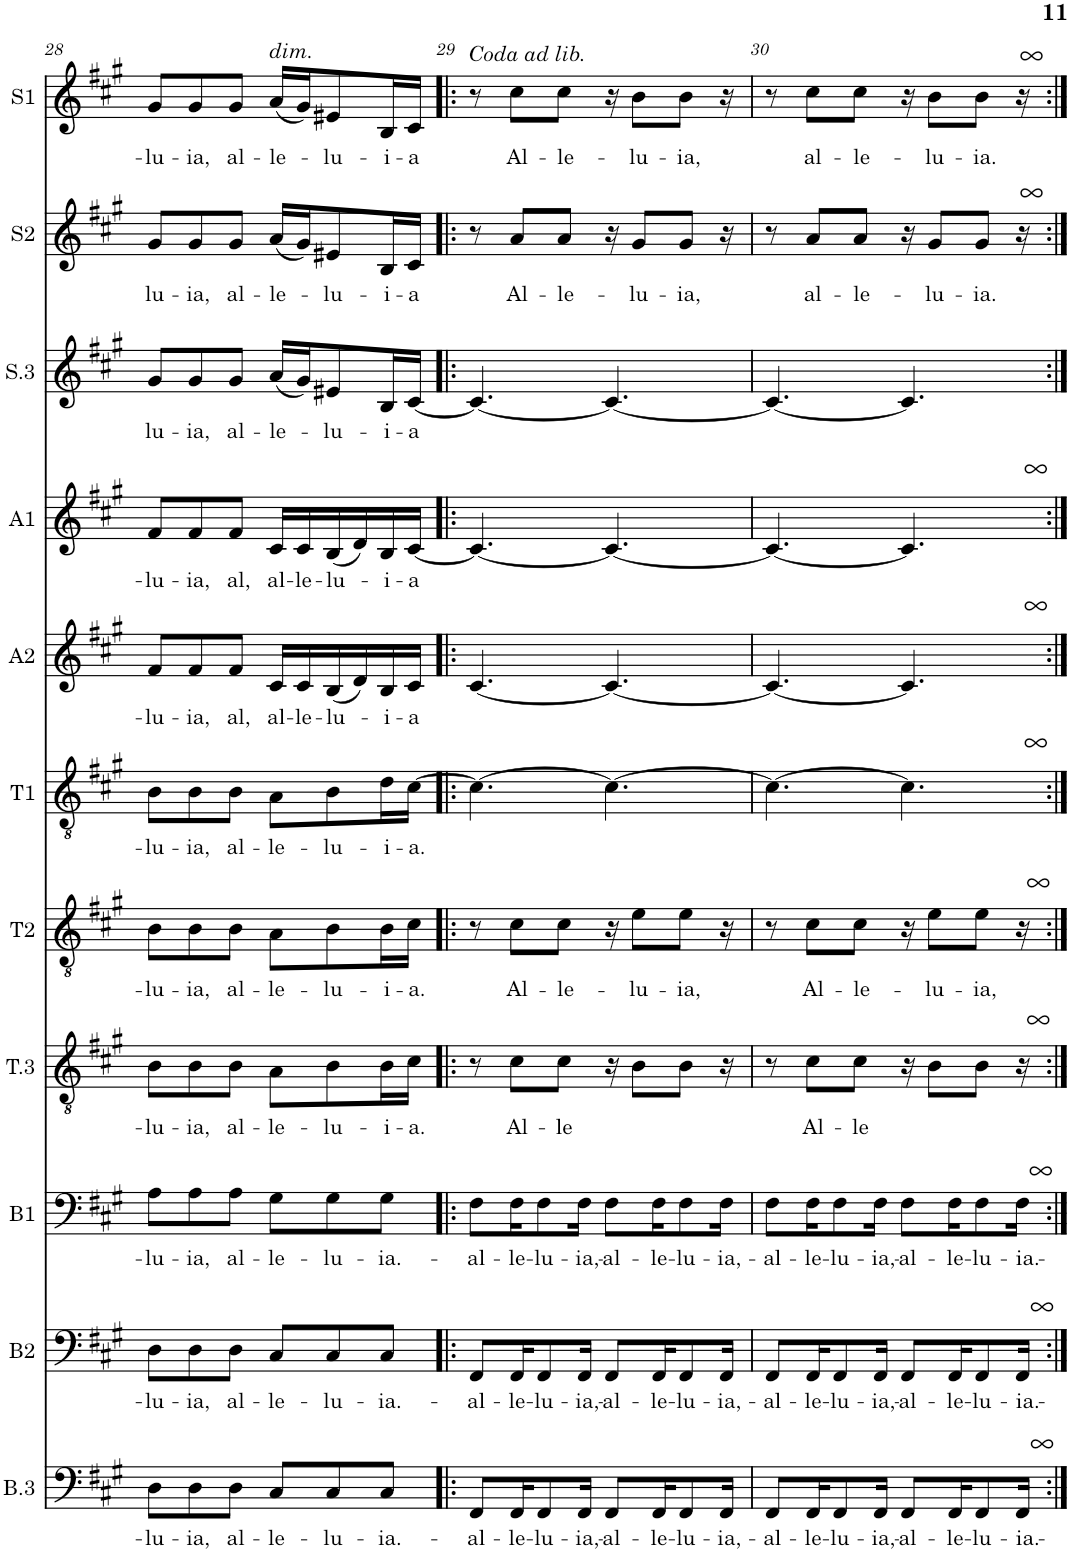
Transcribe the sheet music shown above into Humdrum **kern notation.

**kern	**text	**kern	**text	**kern	**text	**kern	**text	**kern	**text	**kern	**text	**kern	**text	**kern	**text	**kern	**text	**kern	**text	**kern	**text
*part11	*part11	*part10	*part10	*part9	*part9	*part8	*part8	*part7	*part7	*part6	*part6	*part5	*part5	*part4	*part4	*part3	*part3	*part2	*part2	*part1	*part1
*staff11	*staff11	*staff10	*staff10	*staff9	*staff9	*staff8	*staff8	*staff7	*staff7	*staff6	*staff6	*staff5	*staff5	*staff4	*staff4	*staff3	*staff3	*staff2	*staff2	*staff1	*staff1
*I"Basse3	*	*I"Basse2	*	*I"Bass1	*	*I"Tenor3	*	*I"Tenor2	*	*I"Tenor1	*	*I"Alto2	*	*I"Alto1	*	*I"Soprano3	*	*I"Soprano2	*	*I"Soprano1	*
*I'B.3	*	*I'B2	*	*I'B1	*	*I'T.3	*	*I'T2	*	*I'T1	*	*I'A2	*	*I'A1	*	*I'S.3	*	*I'S2	*	*I'S1	*
!!LO:PB:g=z
*clefF4	*	*clefF4	*	*clefF4	*	*clefGv2	*	*clefGv2	*	*clefGv2	*	*clefG2	*	*clefG2	*	*clefG2	*	*clefG2	*	*clefG2	*
*k[f#c#g#]	*	*k[f#c#g#]	*	*k[f#c#g#]	*	*k[f#c#g#]	*	*k[f#c#g#]	*	*k[f#c#g#]	*	*k[f#c#g#]	*	*k[f#c#g#]	*	*k[f#c#g#]	*	*k[f#c#g#]	*	*k[f#c#g#]	*
*M6/8	*	*M6/8	*	*M6/8	*	*M6/8	*	*M6/8	*	*M6/8	*	*M6/8	*	*M6/8	*	*M6/8	*	*M6/8	*	*M6/8	*
=28	=28	=28	=28	=28	=28	=28	=28	=28	=28	=28	=28	=28	=28	=28	=28	=28	=28	=28	=28	=28	=28
!	!LO:LY:b	!	!LO:LY:b	!	!LO:LY:b	!	!LO:LY:b	!	!LO:LY:b	!	!LO:LY:b	!	!LO:LY:b	!	!LO:LY:b	!	!LO:LY:b	!	!LO:LY:b	!	!LO:LY:b
8D\L	-lu-	8D\L	-lu-	8A\L	-lu-	8B\L	-lu-	8B\L	-lu-	8B\L	-lu-	8f#/L	-lu-	8f#/L	-lu-	8g#/L	-lu-	8g#/L	-lu-	8g#/L	-lu-
!	!LO:LY:b	!	!LO:LY:b	!	!LO:LY:b	!	!LO:LY:b	!	!LO:LY:b	!	!LO:LY:b	!	!LO:LY:b	!	!LO:LY:b	!	!LO:LY:b	!	!LO:LY:b	!	!LO:LY:b
8D\	-ia,	8D\	-ia,	8A\	-ia,	8B\	-ia,	8B\	-ia,	8B\	-ia,	8f#/	-ia,	8f#/	-ia,	8g#/	-ia,	8g#/	-ia,	8g#/	-ia,
!	!LO:LY:b	!	!LO:LY:b	!	!LO:LY:b	!	!LO:LY:b	!	!LO:LY:b	!	!LO:LY:b	!	!LO:LY:b	!	!LO:LY:b	!	!LO:LY:b	!	!LO:LY:b	!	!LO:LY:b
8D\J	al-	8D\J	al-	8A\J	al-	8B\J	al-	8B\J	al-	8B\J	al-	8f#/J	al,	8f#/J	al,	8g#/J	al-	8g#/J	al-	8g#/J	al-
!	!	!	!	!	!	!	!	!	!	!	!	!	!	!	!	!	!	!	!	!LO:TX:a:i:t=dim.	!
!	!LO:LY:b	!	!LO:LY:b	!	!LO:LY:b	!	!LO:LY:b	!	!LO:LY:b	!	!LO:LY:b	!	!LO:LY:b	!	!LO:LY:b	!	!LO:LY:b	!	!LO:LY:b	!	!LO:LY:b
8C#/L	-le-	8C#/L	-le-	8G#\L	-le-	8A\L	-le-	8A\L	-le-	8A\L	-le-	16c#/LL	al-	16c#/LL	al-	(16a/LL	-le-	(16a/LL	-le-	(16a/LL	-le-
!	!	!	!	!	!	!	!	!	!	!	!	!	!LO:LY:b	!	!LO:LY:b	!	!	!	!	!	!
.	.	.	.	.	.	.	.	.	.	.	.	16c#/	-le-	16c#/	-le-	16g#/J)	.	16g#/J)	.	16g#/J)	.
!	!LO:LY:b	!	!LO:LY:b	!	!LO:LY:b	!	!LO:LY:b	!	!LO:LY:b	!	!LO:LY:b	!	!LO:LY:b	!	!LO:LY:b	!	!LO:LY:b	!	!LO:LY:b	!	!LO:LY:b
8C#/	-lu-	8C#/	-lu-	8G#\	-lu-	8B\	-lu-	8B\	-lu-	8B\	-lu-	(16B/	-lu-	(16B/	-lu-	8e#X/	-lu-	8e#X/	-lu-	8e#X/	-lu-
.	.	.	.	.	.	.	.	.	.	.	.	16d/)	.	16d/)	.	.	.	.	.	.	.
!	!LO:LY:b	!	!LO:LY:b	!	!LO:LY:b	!	!LO:LY:b	!	!LO:LY:b	!	!LO:LY:b	!	!LO:LY:b	!	!LO:LY:b	!	!LO:LY:b	!	!LO:LY:b	!	!LO:LY:b
8C#/J	-ia.-	8C#/J	-ia.-	8G#\J	-ia.-	16B\L	-i-	16B\L	-i-	16d\L	-i-	16B/	-i-	16B/	-i-	16B/L	-i-	16B/L	-i-	16B/L	-i-
!	!	!	!	!	!	!	!LO:LY:b	!	!LO:LY:b	!	!LO:LY:b	!	!LO:LY:b	!	!LO:LY:b	!	!LO:LY:b	!	!LO:LY:b	!	!LO:LY:b
.	.	.	.	.	.	16c#\JJ	-a.	16c#\JJ	-a.	[16c#\JJ	-a.	16c#/JJ	-a	[16c#/JJ	-a	[16c#/JJ	-a	16c#/JJ	-a	16c#/JJ	-a
=29!|:	=29!|:	=29!|:	=29!|:	=29!|:	=29!|:	=29!|:	=29!|:	=29!|:	=29!|:	=29!|:	=29!|:	=29!|:	=29!|:	=29!|:	=29!|:	=29!|:	=29!|:	=29!|:	=29!|:	=29!|:	=29!|:
!	!	!	!	!	!	!	!	!	!	!	!	!	!	!	!	!	!	!	!	!LO:TX:a:i:t=Coda ad lib.	!
!	!LO:LY:b	!	!LO:LY:b	!	!LO:LY:b	!	!	!	!	!	!	!	!	!	!	!	!	!	!	!	!
8FF#/L	al-	8FF#/L	al-	8F#\L	al-	8r	.	8r	.	4.c#\_	.	[4.c#/	.	4.c#/_	.	4.c#/_	.	8r	.	8r	.
!	!LO:LY:b	!	!LO:LY:b	!	!LO:LY:b	!	!LO:LY:b	!	!LO:LY:b	!	!	!	!	!	!	!	!	!	!LO:LY:b	!	!LO:LY:b
16FF#/K	-le-	16FF#/K	-le-	16F#\K	-le-	8c#\L	Al-	8c#\L	Al-	.	.	.	.	.	.	.	.	8a/L	Al-	8cc#\L	Al-
!	!LO:LY:b	!	!LO:LY:b	!	!LO:LY:b	!	!	!	!	!	!	!	!	!	!	!	!	!	!	!	!
8FF#/	-lu-	8FF#/	-lu-	8F#\	-lu-	.	.	.	.	.	.	.	.	.	.	.	.	.	.	.	.
!	!	!	!	!	!	!	!LO:LY:b	!	!LO:LY:b	!	!	!	!	!	!	!	!	!	!LO:LY:b	!	!LO:LY:b
.	.	.	.	.	.	8c#\J	-le	8c#\J	-le-	.	.	.	.	.	.	.	.	8a/J	-le-	8cc#\J	-le-
!	!LO:LY:b	!	!LO:LY:b	!	!LO:LY:b	!	!	!	!	!	!	!	!	!	!	!	!	!	!	!	!
16FF#/Jk	-ia,-	16FF#/Jk	-ia,-	16F#\Jk	-ia,-	.	.	.	.	.	.	.	.	.	.	.	.	.	.	.	.
!	!LO:LY:b	!	!LO:LY:b	!	!LO:LY:b	!	!	!	!	!	!	!	!	!	!	!	!	!	!	!	!
8FF#/L	al-	8FF#/L	al-	8F#\L	al-	16r	.	16r	.	4.c#\_	.	4.c#/_	.	4.c#/_	.	4.c#/_	.	16r	.	16r	.
!	!	!	!	!	!	!	!	!	!LO:LY:b	!	!	!	!	!	!	!	!	!	!LO:LY:b	!	!LO:LY:b
.	.	.	.	.	.	8B\L	.	8e\L	-lu-	.	.	.	.	.	.	.	.	8g#/L	-lu-	8b\L	-lu-
!	!LO:LY:b	!	!LO:LY:b	!	!LO:LY:b	!	!	!	!	!	!	!	!	!	!	!	!	!	!	!	!
16FF#/K	-le-	16FF#/K	-le-	16F#\K	-le-	.	.	.	.	.	.	.	.	.	.	.	.	.	.	.	.
!	!LO:LY:b	!	!LO:LY:b	!	!LO:LY:b	!	!	!	!LO:LY:b	!	!	!	!	!	!	!	!	!	!LO:LY:b	!	!LO:LY:b
8FF#/	-lu-	8FF#/	-lu-	8F#\	-lu-	8B\J	.	8e\J	-ia,	.	.	.	.	.	.	.	.	8g#/J	-ia,	8b\J	-ia,
!	!LO:LY:b	!	!LO:LY:b	!	!LO:LY:b	!	!	!	!	!	!	!	!	!	!	!	!	!	!	!	!
16FF#/Jk	-ia,-	16FF#/Jk	-ia,-	16F#\Jk	-ia,-	16r	.	16r	.	.	.	.	.	.	.	.	.	16r	.	16r	.
=30	=30	=30	=30	=30	=30	=30	=30	=30	=30	=30	=30	=30	=30	=30	=30	=30	=30	=30	=30	=30	=30
!	!LO:LY:b	!	!LO:LY:b	!	!LO:LY:b	!	!	!	!	!	!	!	!	!	!	!	!	!	!	!	!
8FF#/L	al-	8FF#/L	al-	8F#\L	al-	8r	.	8r	.	4.c#\_	.	4.c#/_	.	4.c#/_	.	4.c#/_	.	8r	.	8r	.
!	!LO:LY:b	!	!LO:LY:b	!	!LO:LY:b	!	!LO:LY:b	!	!LO:LY:b	!	!	!	!	!	!	!	!	!	!LO:LY:b	!	!LO:LY:b
16FF#/K	-le-	16FF#/K	-le-	16F#\K	-le-	8c#\L	Al-	8c#\L	Al-	.	.	.	.	.	.	.	.	8a/L	al-	8cc#\L	al-
!	!LO:LY:b	!	!LO:LY:b	!	!LO:LY:b	!	!	!	!	!	!	!	!	!	!	!	!	!	!	!	!
8FF#/	-lu-	8FF#/	-lu-	8F#\	-lu-	.	.	.	.	.	.	.	.	.	.	.	.	.	.	.	.
!	!	!	!	!	!	!	!LO:LY:b	!	!LO:LY:b	!	!	!	!	!	!	!	!	!	!LO:LY:b	!	!LO:LY:b
.	.	.	.	.	.	8c#\J	-le	8c#\J	-le-	.	.	.	.	.	.	.	.	8a/J	-le-	8cc#\J	-le-
!	!LO:LY:b	!	!LO:LY:b	!	!LO:LY:b	!	!	!	!	!	!	!	!	!	!	!	!	!	!	!	!
16FF#/Jk	-ia,-	16FF#/Jk	-ia,-	16F#\Jk	-ia,-	.	.	.	.	.	.	.	.	.	.	.	.	.	.	.	.
!	!	!	!	!	!	!	!	!	!	!	!	!	!	!LO:TX:a:i:t=∞	!	!	!	!	!	!	!
!	!	!	!	!	!	!	!	!	!	!	!	!LO:TX:a:i:t=∞	!	!	!	!	!	!	!	!	!
!	!	!	!	!	!	!	!	!	!	!LO:TX:a:i:t=∞	!	!	!	!	!	!	!	!	!	!	!
!	!LO:LY:b	!	!LO:LY:b	!	!LO:LY:b	!	!	!	!	!	!	!	!	!	!	!	!	!	!	!	!
8FF#/L	al-	8FF#/L	al-	8F#\L	al-	16r	.	16r	.	4.c#\]	.	4.c#/]	.	4.c#/]	.	4.c#/]	.	16r	.	16r	.
!	!	!	!	!	!	!	!	!	!LO:LY:b	!	!	!	!	!	!	!	!	!	!LO:LY:b	!	!LO:LY:b
.	.	.	.	.	.	8B\L	.	8e\L	-lu-	.	.	.	.	.	.	.	.	8g#/L	-lu-	8b\L	-lu-
!	!LO:LY:b	!	!LO:LY:b	!	!LO:LY:b	!	!	!	!	!	!	!	!	!	!	!	!	!	!	!	!
16FF#/K	-le-	16FF#/K	-le-	16F#\K	-le-	.	.	.	.	.	.	.	.	.	.	.	.	.	.	.	.
!	!	!	!	!	!	!	!	!	!	!	!	!	!	!	!	!	!	!	!	!LO:TX:a:i:t=∞	!
!	!	!	!	!	!	!	!	!	!	!	!	!	!	!	!	!	!	!LO:TX:a:i:t=∞	!	!	!
!	!	!	!	!	!	!	!	!LO:TX:a:i:t=∞	!	!	!	!	!	!	!	!	!	!	!	!	!
!	!	!	!	!	!	!LO:TX:a:i:t=∞	!	!	!	!	!	!	!	!	!	!	!	!	!	!	!
!	!LO:LY:b	!	!LO:LY:b	!	!LO:LY:b	!	!	!	!LO:LY:b	!	!	!	!	!	!	!	!	!	!LO:LY:b	!	!LO:LY:b
8FF#/	-lu-	8FF#/	-lu-	8F#\	-lu-	8B\J	.	8e\J	-ia,	.	.	.	.	.	.	.	.	8g#/J	-ia.	8b\J	-ia.
!	!	!	!	!LO:TX:a:i:t=∞	!	!	!	!	!	!	!	!	!	!	!	!	!	!	!	!	!
!	!	!LO:TX:a:i:t=∞	!	!	!	!	!	!	!	!	!	!	!	!	!	!	!	!	!	!	!
!LO:TX:a:i:t=∞	!	!	!	!	!	!	!	!	!	!	!	!	!	!	!	!	!	!	!	!	!
!	!LO:LY:b	!	!LO:LY:b	!	!LO:LY:b	!	!	!	!	!	!	!	!	!	!	!	!	!	!	!	!
16FF#/Jk	-ia.-	16FF#/Jk	-ia.-	16F#\Jk	-ia.-	16r	.	16r	.	.	.	.	.	.	.	.	.	16r	.	16r	.
=:|!	=:|!	=:|!	=:|!	=:|!	=:|!	=:|!	=:|!	=:|!	=:|!	=:|!	=:|!	=:|!	=:|!	=:|!	=:|!	=:|!	=:|!	=:|!	=:|!	=:|!	=:|!
*-	*-	*-	*-	*-	*-	*-	*-	*-	*-	*-	*-	*-	*-	*-	*-	*-	*-	*-	*-	*-	*-
